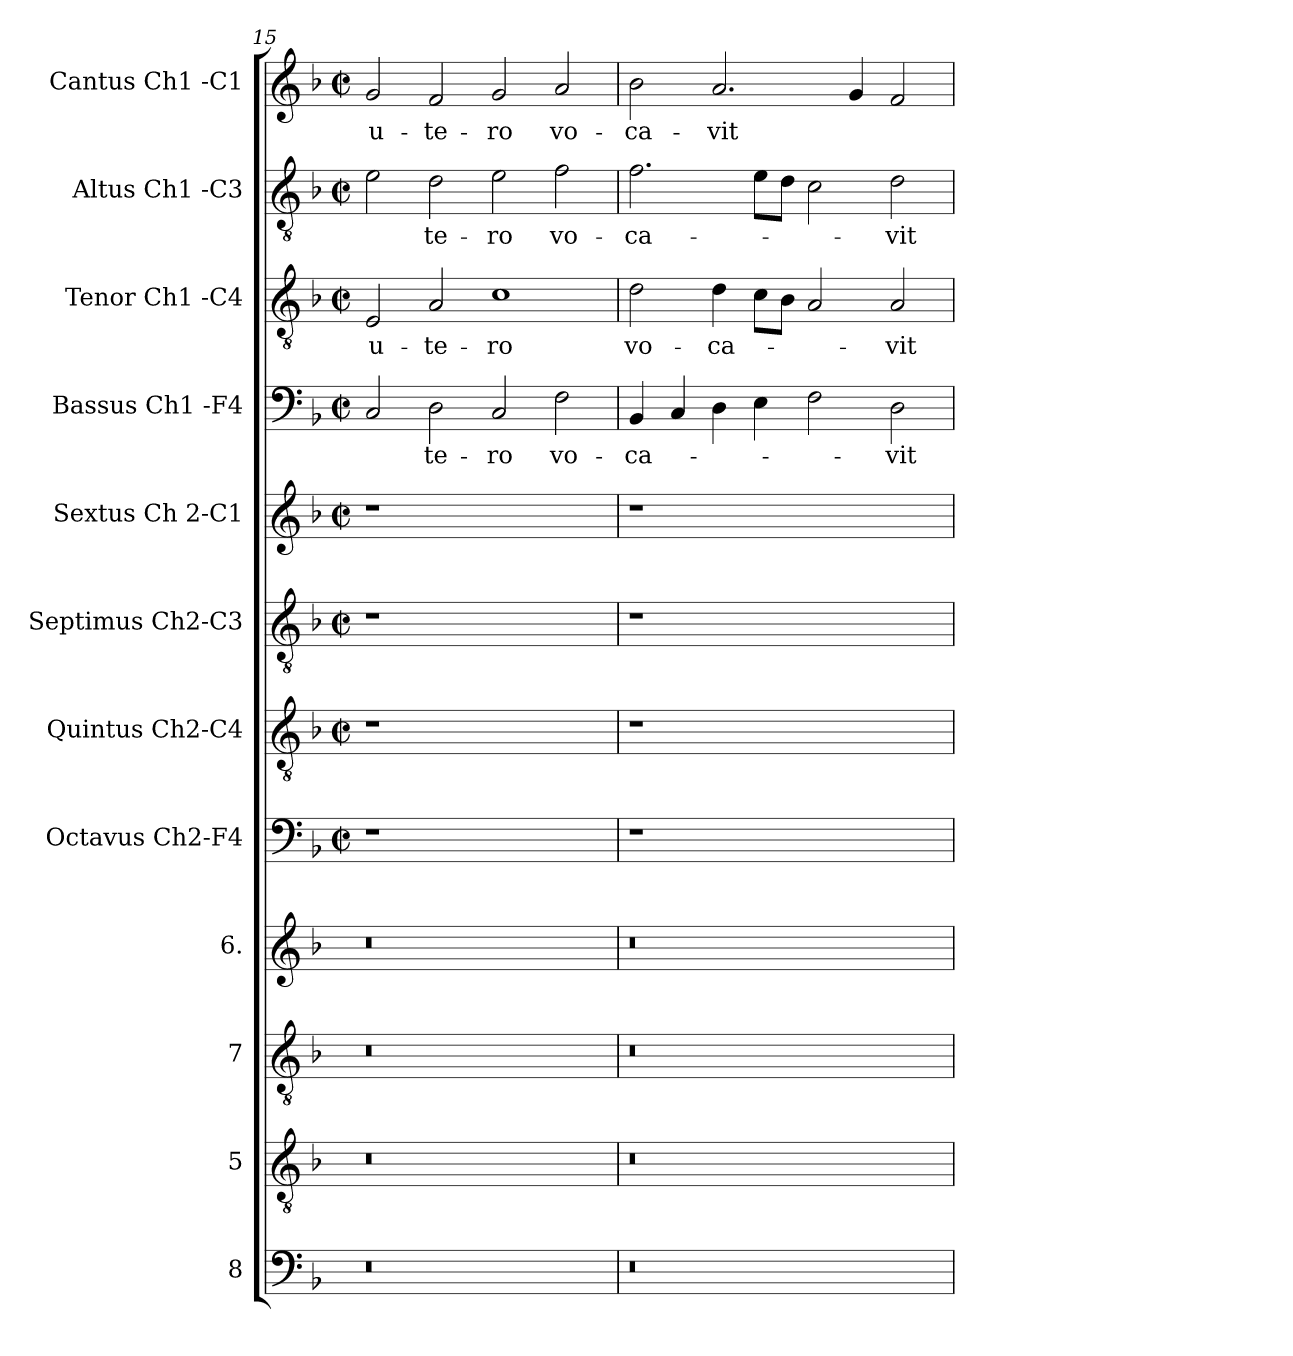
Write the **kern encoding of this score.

**kern	**kern	**kern	**kern	**kern	**kern	**kern	**kern	**kern	**text	**kern	**text	**kern	**text	**kern	**text
*part12	*part11	*part10	*part9	*part8	*part7	*part6	*part5	*part4	*part4	*part3	*part3	*part2	*part2	*part1	*part1
*staff12	*staff11	*staff10	*staff9	*staff8	*staff7	*staff6	*staff5	*staff4	*staff4	*staff3	*staff3	*staff2	*staff2	*staff1	*staff1
*I"8	*I"5	*I"7	*I"6.	*I"Octavus  Ch2-F4	*I"Quintus  Ch2-C4	*I"Septimus  Ch2-C3	*I"Sextus  Ch 2-C1	*I"Bassus  Ch1 -F4	*	*I"Tenor  Ch1 -C4	*	*I"Altus  Ch1 -C3	*	*I"Cantus  Ch1 -C1	*
*	*	*	*	*	*	*	*	*I'B	*	*I'T	*	*I'A	*	*I'C	*
*clefF4	*clefGv2	*clefGv2	*clefG2	*clefF4	*clefGv2	*clefGv2	*clefG2	*clefF4	*	*clefGv2	*	*clefGv2	*	*clefG2	*
*k[b-]	*k[b-]	*k[b-]	*k[b-]	*k[b-]	*k[b-]	*k[b-]	*k[b-]	*k[b-]	*	*k[b-]	*	*k[b-]	*	*k[b-]	*
*F:	*F:	*F:	*F:	*F:	*F:	*F:	*F:	*F:	*	*F:	*	*F:	*	*F:	*
*	*	*	*	*M2/2	*M2/2	*M2/2	*M2/2	*M2/2	*	*M2/2	*	*M2/2	*	*M2/2	*
*	*	*	*	*met(c|)	*met(c|)	*met(c|)	*met(c|)	*met(c|)	*	*met(c|)	*	*met(c|)	*	*met(c|)	*
=15	=15	=15	=15	=15	=15	=15	=15	=15	=15	=15	=15	=15	=15	=15	=15
!	!	!	!	!	!	!	!	!	!	!	!LO:LY:b:cj	!	!	!	!LO:LY:b:cj
0r	0r	0r	0r	1r	1r	1r	1r	2C/	.	2E/	u-	2e\	.	2g/	u-
!	!	!	!	!	!	!	!	!	!LO:LY:b:cj	!	!LO:LY:b:cj	!	!LO:LY:b:cj	!	!LO:LY:b:cj
.	.	.	.	.	.	.	.	2D\	-te-	2A/	-te-	2d\	-te-	2f/	-te-
!	!	!	!	!	!	!	!	!	!LO:LY:b:cj	!	!LO:LY:b:cj	!	!LO:LY:b:cj	!	!LO:LY:b:cj
.	.	.	.	1ryy	1ryy	1ryy	1ryy	2C/	-ro	1c	-ro	2e\	-ro	2g/	-ro
!	!	!	!	!	!	!	!	!	!LO:LY:b:cj	!	!	!	!LO:LY:b:cj	!	!LO:LY:b:cj
.	.	.	.	.	.	.	.	2F\	vo-	.	.	2f\	vo-	2a/	vo-
=16	=16	=16	=16	=16	=16	=16	=16	=16	=16	=16	=16	=16	=16	=16	=16
!	!	!	!	!	!	!	!	!	!LO:LY:b:cj	!	!LO:LY:b:cj	!	!LO:LY:b:cj	!	!LO:LY:b:cj
0r	0r	0r	0r	1r	1r	1r	1r	4BB-/	-ca-	2d\	vo-	2.f\	-ca-	2b-\	-ca-
.	.	.	.	.	.	.	.	4C/	.	.	.	.	.	.	.
!	!	!	!	!	!	!	!	!	!	!	!LO:LY:b:cj	!	!	!	!LO:LY:b:cj
.	.	.	.	.	.	.	.	4D\	.	4d\	-ca-	.	.	2.a/	-vit
.	.	.	.	.	.	.	.	4E\	.	8c\L	.	8e\L	.	.	.
.	.	.	.	.	.	.	.	.	.	8B-\J	.	8d\J	.	.	.
.	.	.	.	1ryy	1ryy	1ryy	1ryy	2F\	.	2A/	.	2c\	.	.	.
.	.	.	.	.	.	.	.	.	.	.	.	.	.	4g/	.
!	!	!	!	!	!	!	!	!	!LO:LY:b:cj	!	!LO:LY:b:cj	!	!LO:LY:b:cj	!	!
.	.	.	.	.	.	.	.	2D\	-vit	2A/	-vit	2d\	-vit	2f/	.
=	=	=	=	=	=	=	=	=	=	=	=	=	=	=	=
*-	*-	*-	*-	*-	*-	*-	*-	*-	*-	*-	*-	*-	*-	*-	*-
